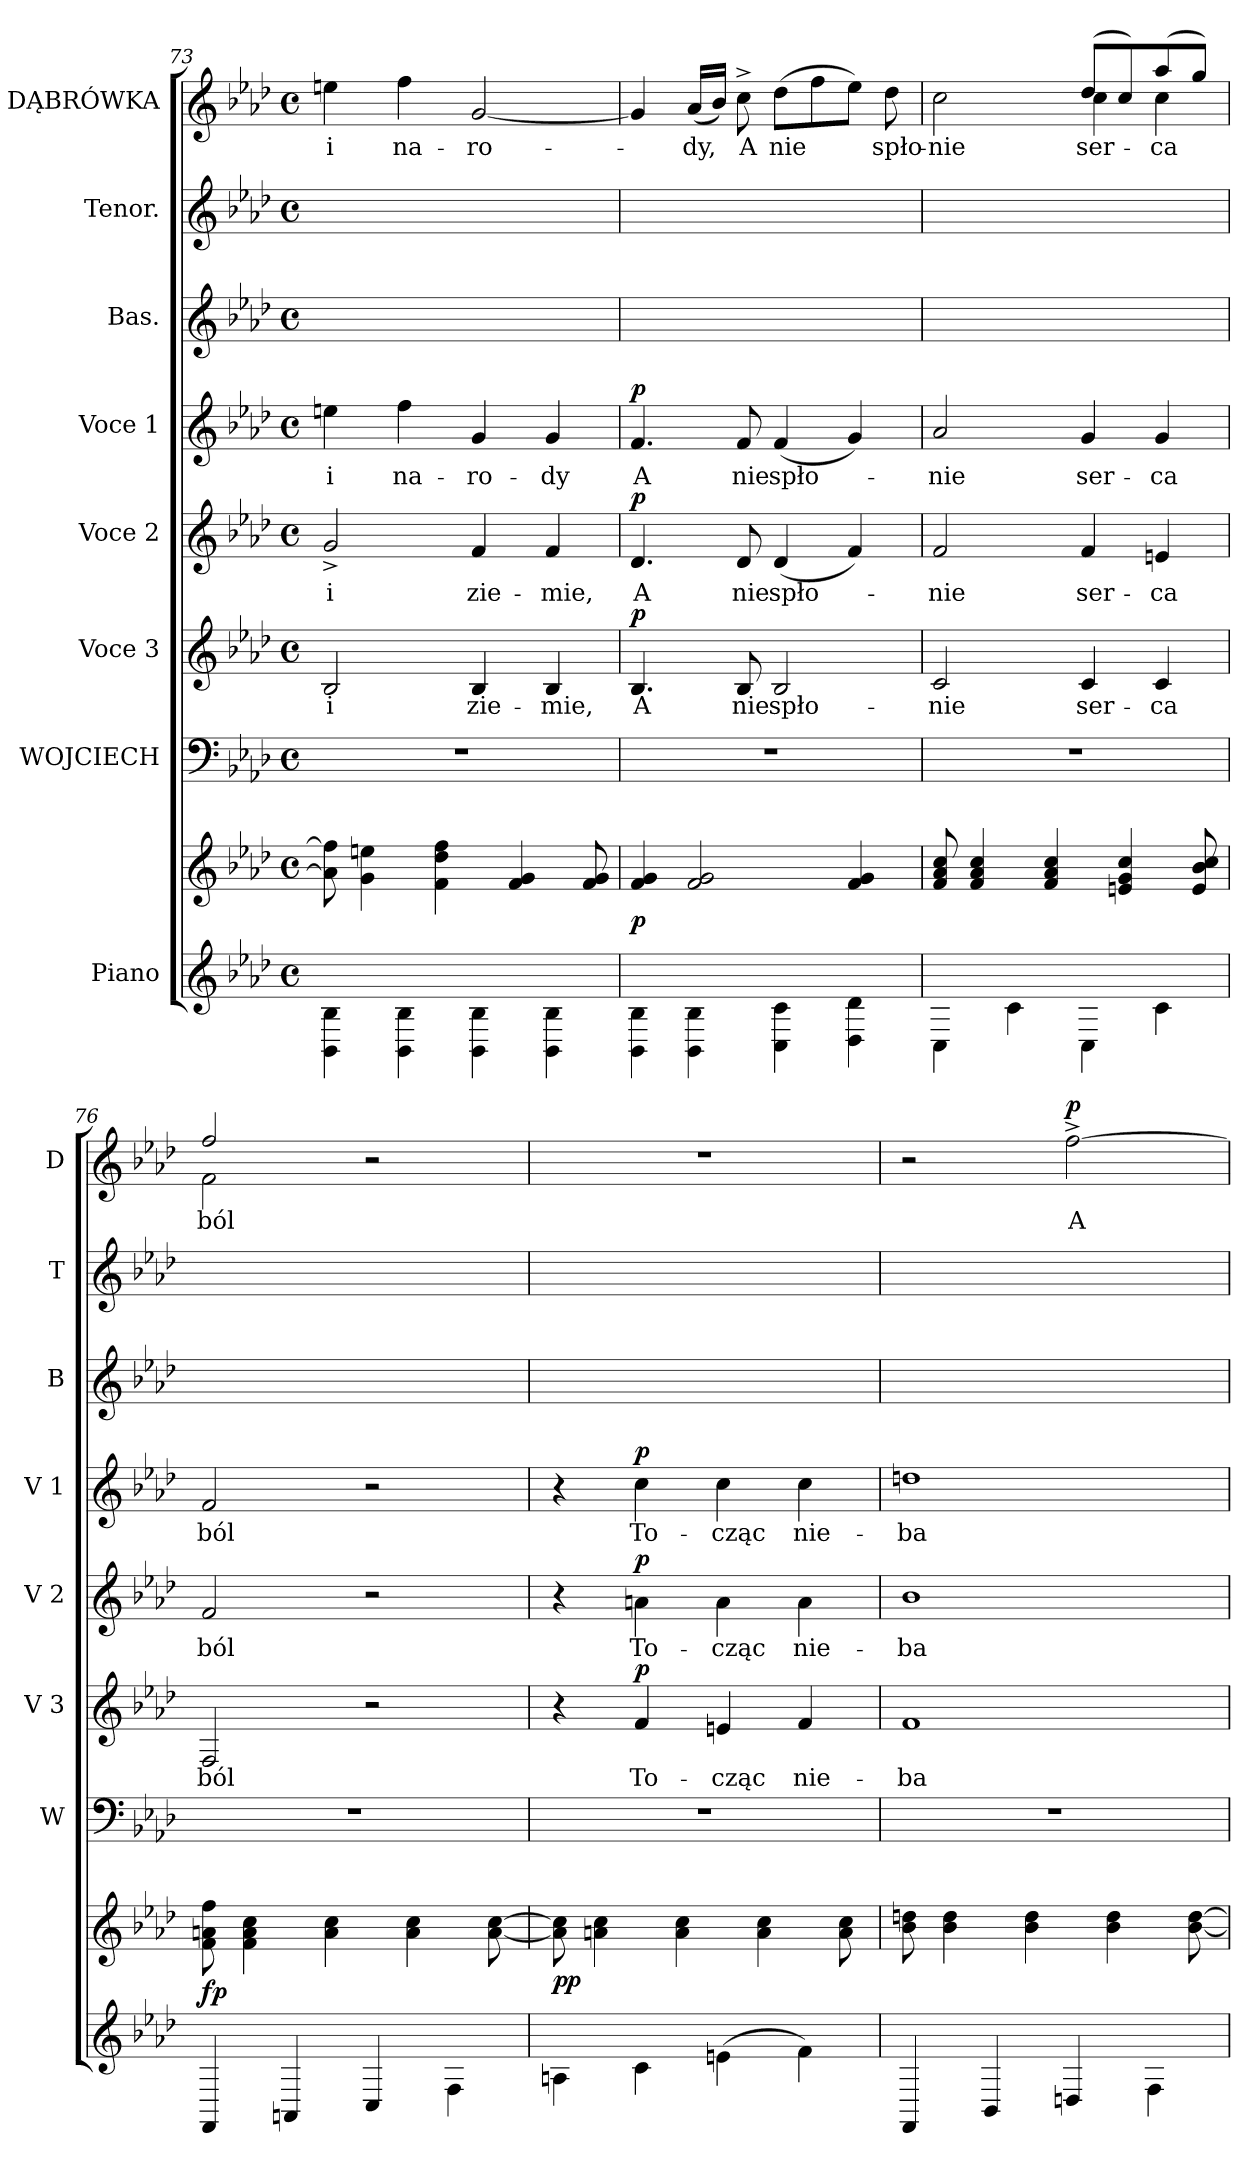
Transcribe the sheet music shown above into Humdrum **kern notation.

**kern	**kern	**dynam	**kern	**kern	**text	**dynam	**kern	**text	**dynam	**kern	**text	**dynam	**kern	**kern	**kern	**text	**dynam
*part8	*part8	*part8	*part7	*part6	*part6	*part6	*part5	*part5	*part5	*part4	*part4	*part4	*part3	*part2	*part1	*part1	*part1
*staff9	*staff8	*staff8/9	*staff7	*staff6	*staff6	*staff6	*staff5	*staff5	*staff5	*staff4	*staff4	*staff4	*staff3	*staff2	*staff1	*staff1	*staff1
*I"Piano	*	*	*I"WOJCIECH	*I"Voce 3	*	*	*I"Voce 2	*	*	*I"Voce 1	*	*	*I"Bas.	*I"Tenor.	*I"DĄBRÓWKA	*	*
*	*	*	*I'W	*I'V 3	*	*	*I'V 2	*	*	*I'V 1	*	*	*I'B	*I'T	*I'D	*	*
*clefG2	*clefG2	*	*clefF4	*clefG2	*	*	*clefG2	*	*	*clefG2	*	*	*clefG2	*clefG2	*clefG2	*	*
*k[b-e-a-d-]	*k[b-e-a-d-]	*	*k[b-e-a-d-]	*k[b-e-a-d-]	*	*	*k[b-e-a-d-]	*	*	*k[b-e-a-d-]	*	*	*k[b-e-a-d-]	*k[b-e-a-d-]	*k[b-e-a-d-]	*	*
*M4/4	*M4/4	*	*M4/4	*M4/4	*	*	*M4/4	*	*	*M4/4	*	*	*M4/4	*M4/4	*M4/4	*	*
*met(c)	*met(c)	*	*met(c)	*met(c)	*	*	*met(c)	*	*	*met(c)	*	*	*met(c)	*met(c)	*met(c)	*	*
=73	=73	=73	=73	=73	=73	=73	=73	=73	=73	=73	=73	=73	=73	=73	=73	=73	=73
4BB-\ 4B-\	8a-]\ 8ff]\	.	1r	2B-/	i	.	2g^/	i	.	4een\	i	.	1ryy	1ryy	4een\	i	.
.	4g\ 4een\	.	.	.	.	.	.	.	.	.	.	.	.	.	.	.	.
4BB-\ 4B-\	.	.	.	.	.	.	.	.	.	4ff\	na-	.	.	.	4ff\	na-	.
.	4f\ 4dd-\ 4ff\	.	.	.	.	.	.	.	.	.	.	.	.	.	.	.	.
4BB-\ 4B-\	.	.	.	4B-/	-zie-	.	4f/	-zie-	.	4g/	-ro-	.	.	.	[2g/	-ro-	.
.	4f/ 4g/	.	.	.	.	.	.	.	.	.	.	.	.	.	.	.	.
4BB-\ 4B-\	.	.	.	4B-/	-mie,	.	4f/	-mie,	.	4g/	-dy	.	.	.	.	.	.
.	8f/ 8g/	.	.	.	.	.	.	.	.	.	.	.	.	.	.	.	.
=74	=74	=74	=74	=74	=74	=74	=74	=74	=74	=74	=74	=74	=74	=74	=74	=74	=74
!	!	!	!	!	!	!LO:DY:a	!	!	!LO:DY:a	!	!	!LO:DY:a	!	!	!	!	!
4BB-\ 4B-\	4f/ 4g/	p	1r	4.B-/	A	p	4.d-/	A	p	4.f/	A	p	1ryy	1ryy	4g/]	.	.
4BB-\ 4B-\	2f/ 2g/	.	.	.	.	.	.	.	.	.	.	.	.	.	(16a-/LL	-dy,	.
.	.	.	.	.	.	.	.	.	.	.	.	.	.	.	16b-/JJ)	.	.
.	.	.	.	8B-/	nie	.	8d-/	nie	.	8f/	nie	.	.	.	8cc^\	A	.
4C\ 4c\	.	.	.	2B-/	spło-	.	(4d-/	spło-	.	(4f/	spło-	.	.	.	(8dd-\L	nie	.
.	.	.	.	.	.	.	.	.	.	.	.	.	.	.	8ff\	.	.
4D-\ 4d-\	4f/ 4g/	.	.	.	.	.	4f/)	.	.	4g/)	.	.	.	.	8ee-\J)	.	.
.	.	.	.	.	.	.	.	.	.	.	.	.	.	.	8dd-\	spło-	.
=75	=75	=75	=75	=75	=75	=75	=75	=75	=75	=75	=75	=75	=75	=75	=75	=75	=75
*	*	*	*	*	*	*	*	*	*	*	*	*	*	*	*^	*	*
4C\	8f/ 8a-/ 8cc/	.	1r	2c/	-nie	.	2f/	-nie	.	2a-/	-nie	.	1ryy	1ryy	2cc\	2ryy	-nie	.
.	4f/ 4a-/ 4cc/	.	.	.	.	.	.	.	.	.	.	.	.	.	.	.	.	.
4c\	.	.	.	.	.	.	.	.	.	.	.	.	.	.	.	.	.	.
.	4f/ 4a-/ 4cc/	.	.	.	.	.	.	.	.	.	.	.	.	.	.	.	.	.
4C\	.	.	.	4c/	ser-	.	4f/	ser-	.	4g/	ser-	.	.	.	(8dd-/L	4cc\	ser-	.
.	4en/ 4g/ 4cc/	.	.	.	.	.	.	.	.	.	.	.	.	.	8cc/)	.	.	.
4c\	.	.	.	4c/	-ca	.	4en/	-ca	.	4g/	-ca	.	.	.	(8aa-/	4cc\	-ca	.
.	8e/ 8b-/ 8cc/	.	.	.	.	.	.	.	.	.	.	.	.	.	8gg/J)	.	.	.
=76	=76	=76	=76	=76	=76	=76	=76	=76	=76	=76	=76	=76	=76	=76	=76	=76	=76	=76
4FF/	8f\ 8an\ 8ff\	fp	1r	2F/	ból	.	2f/	ból	.	2f/	ból	.	1ryy	1ryy	2ff/	2f\	ból	.
.	4f\ 4a\ 4cc\	.	.	.	.	.	.	.	.	.	.	.	.	.	.	.	.	.
4AAn/	.	.	.	.	.	.	.	.	.	.	.	.	.	.	.	.	.	.
.	4a\ 4cc\	.	.	.	.	.	.	.	.	.	.	.	.	.	.	.	.	.
4C/	.	.	.	2r	.	.	2r	.	.	2r	.	.	.	.	2r	2ryy	.	.
.	4a\ 4cc\	.	.	.	.	.	.	.	.	.	.	.	.	.	.	.	.	.
4F\	.	.	.	.	.	.	.	.	.	.	.	.	.	.	.	.	.	.
.	[8a\ [8cc\	.	.	.	.	.	.	.	.	.	.	.	.	.	.	.	.	.
*	*	*	*	*	*	*	*	*	*	*	*	*	*	*	*v	*v	*	*
=77	=77	=77	=77	=77	=77	=77	=77	=77	=77	=77	=77	=77	=77	=77	=77	=77	=77
4An\	8a]\ 8cc]\	pp	1r	4r	.	.	4r	.	.	4r	.	.	1ryy	1ryy	1r	.	.
.	4an\ 4cc\	.	.	.	.	.	.	.	.	.	.	.	.	.	.	.	.
!	!	!	!	!	!	!LO:DY:a	!	!	!LO:DY:a	!	!	!LO:DY:a	!	!	!	!	!
4c\	.	.	.	4f/	To-	p	4an\	To-	p	4cc\	To-	p	.	.	.	.	.
.	4a\ 4cc\	.	.	.	.	.	.	.	.	.	.	.	.	.	.	.	.
(4en\	.	.	.	4en/	-cząc	.	4a\	-cząc	.	4cc\	-cząc	.	.	.	.	.	.
.	4a\ 4cc\	.	.	.	.	.	.	.	.	.	.	.	.	.	.	.	.
4f\)	.	.	.	4f/	nie-	.	4a\	nie-	.	4cc\	nie-	.	.	.	.	.	.
.	8a\ 8cc\	.	.	.	.	.	.	.	.	.	.	.	.	.	.	.	.
=78	=78	=78	=78	=78	=78	=78	=78	=78	=78	=78	=78	=78	=78	=78	=78	=78	=78
4FF/	8b-\ 8ddn\	.	1r	1f	-ba	.	1b-	-ba	.	1ddn	-ba	.	1ryy	1ryy	2r	.	.
.	4b-\ 4dd\	.	.	.	.	.	.	.	.	.	.	.	.	.	.	.	.
4BB-/	.	.	.	.	.	.	.	.	.	.	.	.	.	.	.	.	.
.	4b-\ 4dd\	.	.	.	.	.	.	.	.	.	.	.	.	.	.	.	.
!	!	!	!	!	!	!	!	!	!	!	!	!	!	!	!	!	!LO:DY:a
4Dn/	.	.	.	.	.	.	.	.	.	.	.	.	.	.	[2ff^\	A	p
.	4b-\ 4dd\	.	.	.	.	.	.	.	.	.	.	.	.	.	.	.	.
4F\	.	.	.	.	.	.	.	.	.	.	.	.	.	.	.	.	.
.	[8b-\ [8dd\	.	.	.	.	.	.	.	.	.	.	.	.	.	.	.	.
=	=	=	=	=	=	=	=	=	=	=	=	=	=	=	=	=	=
*-	*-	*-	*-	*-	*-	*-	*-	*-	*-	*-	*-	*-	*-	*-	*-	*-	*-
